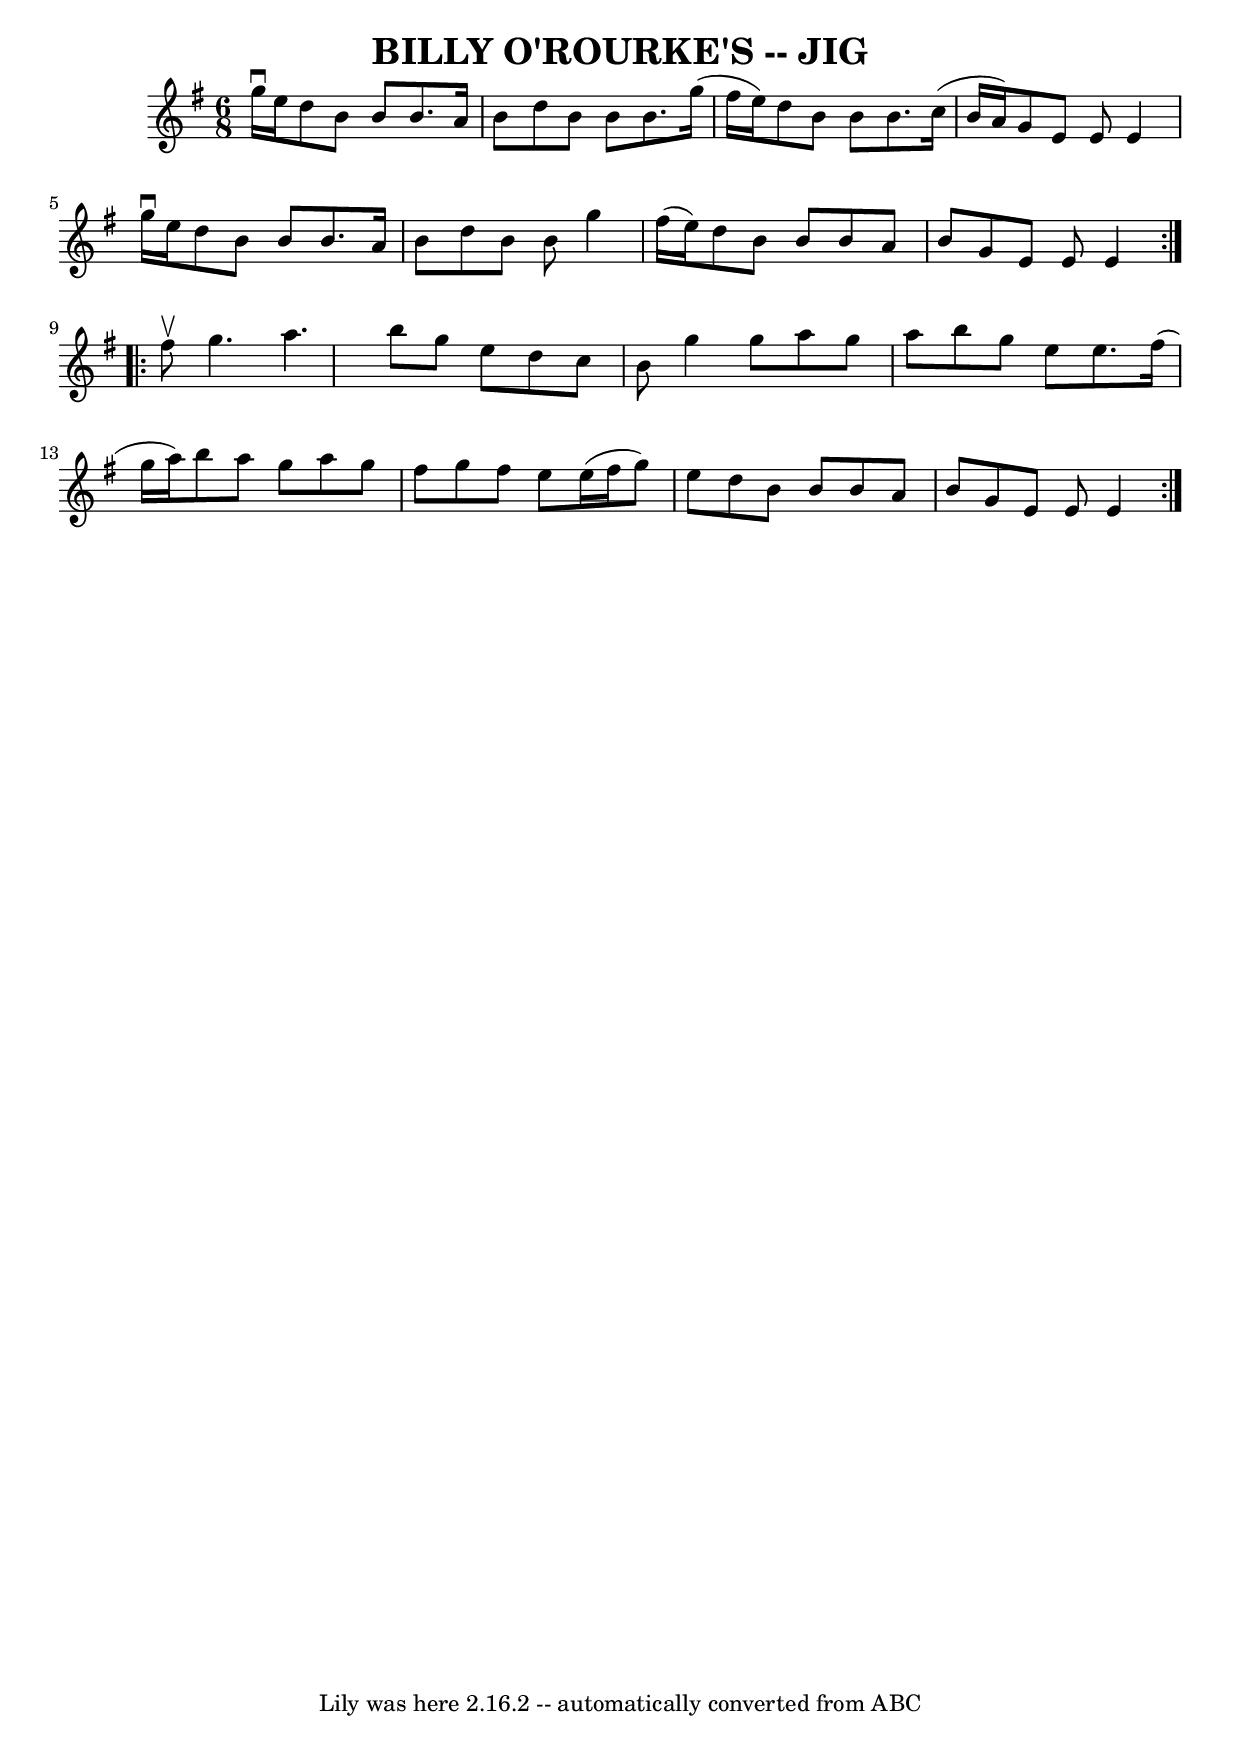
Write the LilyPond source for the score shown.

\version "2.16.2"
\include "Mammoth.ily"
\header {
	%% book = "Ryan's Mammoth Collection of Fiddle Tunes"
	crossRefNumber = "1"
	footnotes = ""
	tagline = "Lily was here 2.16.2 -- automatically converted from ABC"
	title = "BILLY O'ROURKE'S -- JIG"
}
voicedefault =  {


\repeat volta 2 {
\time 6/8 
\key e \minor g''16^\downbow e''16        |
 d''8 b'8 
 b'8 b'8. a'16 b'8    |
 d''8 b'8 b'8 b'8. g''16 
(fis''16 e''16)   |
 d''8 b'8 b'8 b'8. c''16 (
b'16 a'16)   |
 g'8 e'8 e'8 e'4 g''16^\downbow   
e''16    |
     |
 d''8 b'8 b'8 b'8. a'16 b'8    
|
 d''8 b'8 b'8 g''4 fis''16 (e''16)   |
   
d''8 b'8 b'8 b'8 a'8 b'8    |
 g'8 e'8 e'8 e'4  
  }     \repeat volta 2 { fis''8^\upbow       |
 g''4. a''4.    
|
 b''8 g''8 e''8 d''8 c''8 b'8    |
 g''4    
g''8 a''8 g''8 a''8    |
 b''8 g''8 e''8 e''8.    
fis''16 (g''16 a''16)   |
     |
 b''8 a''8 g''8   
 a''8 g''8 fis''8    |
 g''8 fis''8 e''8 e''16 (
fis''16 g''8) e''8    |
 d''8 b'8 b'8 b'8 a'8    
b'8    |
 g'8 e'8 e'8 e'4    }   
}

\score{
    <<

	\context Staff="default"
	{
	    \voicedefault 
	}

    >>
	\layout {
	}
	\midi {}
}
